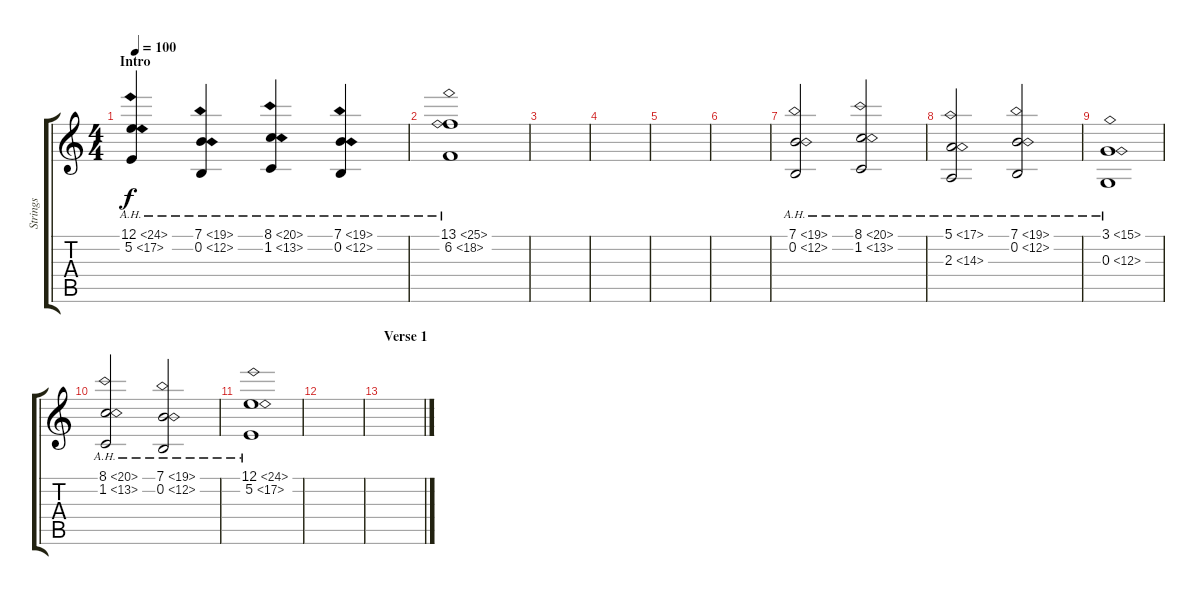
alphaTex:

\track ("Strings" "Strings") {instrument stringensemble1}
\staff {score tabs}
\tuning (E4 B3 G3 D3 A2 E2) {hide}
\ts (4 4)
\section ("" "Intro")
\tempo 100
\clef g2
\ks c
(12.1{ah 12} 5.2{ah 12}).4{dy f instrument stringensemble1} (7.1{ah 12} 0.2{ah 12}).4 (8.1{ah 12} 1.2{ah 12}).4 (7.1{ah 12} 0.2{ah 12}).4 |
(13.1{ah 12} 6.2{ah 12}).1 |
|
|
|
|
(7.1{ah 12} 0.2{ah 12}).2 (8.1{ah 12} 1.2{ah 12}).2 |
(5.1{ah 12} 2.3{ah 12}).2 (7.1{ah 12} 0.2{ah 12}).2 |
(3.1{ah 12} 0.3{ah 12}).1 |
(8.1{ah 12} 1.2{ah 12}).2 (7.1{ah 12} 0.2{ah 12}).2 |
(12.1{ah 12} 5.2{ah 12}).1 |
|
\section ("" "Verse 1")
